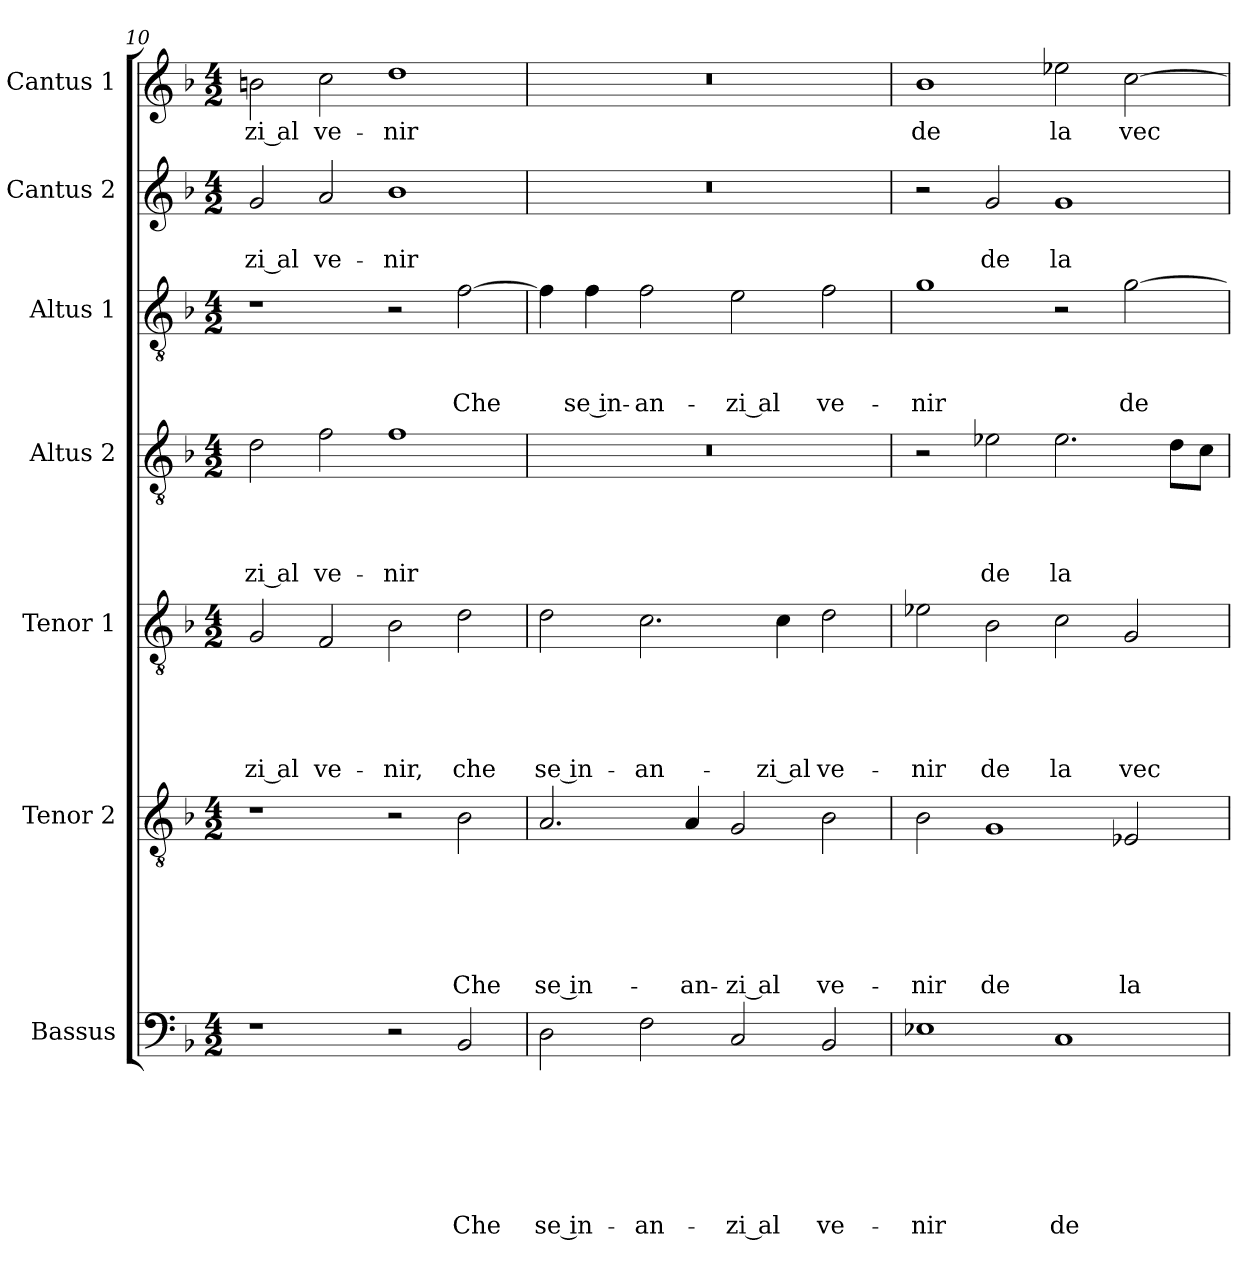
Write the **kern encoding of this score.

**kern	**text	**text	**text	**text	**text	**text	**text	**kern	**text	**text	**text	**text	**text	**text	**kern	**text	**text	**text	**text	**text	**kern	**text	**text	**text	**text	**kern	**text	**text	**text	**kern	**text	**text	**kern	**text
*part7	*part7	*part7	*part7	*part7	*part7	*part7	*part7	*part6	*part6	*part6	*part6	*part6	*part6	*part6	*part5	*part5	*part5	*part5	*part5	*part5	*part4	*part4	*part4	*part4	*part4	*part3	*part3	*part3	*part3	*part2	*part2	*part2	*part1	*part1
*staff7	*staff7	*staff7	*staff7	*staff7	*staff7	*staff7	*staff7	*staff6	*staff6	*staff6	*staff6	*staff6	*staff6	*staff6	*staff5	*staff5	*staff5	*staff5	*staff5	*staff5	*staff4	*staff4	*staff4	*staff4	*staff4	*staff3	*staff3	*staff3	*staff3	*staff2	*staff2	*staff2	*staff1	*staff1
*I"Bassus	*	*	*	*	*	*	*	*I"Tenor 2	*	*	*	*	*	*	*I"Tenor 1	*	*	*	*	*	*I"Altus 2	*	*	*	*	*I"Altus 1	*	*	*	*I"Cantus 2	*	*	*I"Cantus 1	*
!!LO:PB:g=z
*clefF4	*	*	*	*	*	*	*	*clefGv2	*	*	*	*	*	*	*clefGv2	*	*	*	*	*	*clefGv2	*	*	*	*	*clefGv2	*	*	*	*clefG2	*	*	*clefG2	*
*k[b-]	*	*	*	*	*	*	*	*k[b-]	*	*	*	*	*	*	*k[b-]	*	*	*	*	*	*k[b-]	*	*	*	*	*k[b-]	*	*	*	*k[b-]	*	*	*k[b-]	*
*d:	*	*	*	*	*	*	*	*d:	*	*	*	*	*	*	*d:	*	*	*	*	*	*d:	*	*	*	*	*d:	*	*	*	*d:	*	*	*d:	*
*M4/2	*	*	*	*	*	*	*	*M4/2	*	*	*	*	*	*	*M4/2	*	*	*	*	*	*M4/2	*	*	*	*	*M4/2	*	*	*	*M4/2	*	*	*M4/2	*
=10	=10	=10	=10	=10	=10	=10	=10	=10	=10	=10	=10	=10	=10	=10	=10	=10	=10	=10	=10	=10	=10	=10	=10	=10	=10	=10	=10	=10	=10	=10	=10	=10	=10	=10
!	!	!	!	!	!	!	!	!	!	!	!	!	!	!	!	!	!	!	!	!LO:LY:b	!	!	!	!	!LO:LY:b	!	!	!	!	!	!	!LO:LY:b	!	!LO:LY:b
1r	.	.	.	.	.	.	.	1r	.	.	.	.	.	.	2G/	.	.	.	.	-zi al	2d\	.	.	.	-zi al	1r	.	.	.	2g/	.	-zi al	2bn\	-zi al
!	!	!	!	!	!	!	!	!	!	!	!	!	!	!	!	!	!	!	!	!LO:LY:b	!	!	!	!	!LO:LY:b	!	!	!	!	!	!	!LO:LY:b	!	!LO:LY:b
.	.	.	.	.	.	.	.	.	.	.	.	.	.	.	2F/	.	.	.	.	ve-	2f\	.	.	.	ve-	.	.	.	.	2a/	.	ve-	2cc\	ve-
!	!	!	!	!	!	!	!	!	!	!	!	!	!	!	!	!	!	!	!	!LO:LY:b	!	!	!	!	!LO:LY:b	!	!	!	!	!	!	!LO:LY:b	!	!LO:LY:b
2r	.	.	.	.	.	.	.	2r	.	.	.	.	.	.	2B-\	.	.	.	.	-nir,	1f	.	.	.	-nir	2r	.	.	.	1b-	.	-nir	1dd	-nir
!	!	!	!	!	!	!	!LO:LY:b	!	!	!	!	!	!	!LO:LY:b	!	!	!	!	!	!LO:LY:b	!	!	!	!	!	!	!	!	!LO:LY:b	!	!	!	!	!
2BB-/	.	.	.	.	.	.	Che	2B-\	.	.	.	.	.	Che	2d\	.	.	.	.	che	.	.	.	.	.	[2f\	.	.	Che	.	.	.	.	.
=11	=11	=11	=11	=11	=11	=11	=11	=11	=11	=11	=11	=11	=11	=11	=11	=11	=11	=11	=11	=11	=11	=11	=11	=11	=11	=11	=11	=11	=11	=11	=11	=11	=11	=11
!	!	!	!	!	!	!	!LO:LY:b	!	!	!	!	!	!	!LO:LY:b	!	!	!	!	!	!LO:LY:b	!	!	!	!	!	!	!	!	!	!	!	!	!	!
2D\	.	.	.	.	.	.	se in-	2.A/	.	.	.	.	.	se in-	2d\	.	.	.	.	se in-	0r	.	.	.	.	4f\]	.	.	.	0r	.	.	0r	.
!	!	!	!	!	!	!	!	!	!	!	!	!	!	!	!	!	!	!	!	!	!	!	!	!	!	!	!	!	!LO:LY:b	!	!	!	!	!
.	.	.	.	.	.	.	.	.	.	.	.	.	.	.	.	.	.	.	.	.	.	.	.	.	.	4f\	.	.	se in-	.	.	.	.	.
!	!	!	!	!	!	!	!LO:LY:b	!	!	!	!	!	!	!	!	!	!	!	!	!LO:LY:b	!	!	!	!	!	!	!	!	!LO:LY:b	!	!	!	!	!
2F\	.	.	.	.	.	.	-an-	.	.	.	.	.	.	.	2.c\	.	.	.	.	-an-	.	.	.	.	.	2f\	.	.	-an-	.	.	.	.	.
!	!	!	!	!	!	!	!	!	!	!	!	!	!	!LO:LY:b	!	!	!	!	!	!	!	!	!	!	!	!	!	!	!	!	!	!	!	!
.	.	.	.	.	.	.	.	4A/	.	.	.	.	.	-an-	.	.	.	.	.	.	.	.	.	.	.	.	.	.	.	.	.	.	.	.
!	!	!	!	!	!	!	!LO:LY:b	!	!	!	!	!	!	!LO:LY:b	!	!	!	!	!	!	!	!	!	!	!	!	!	!	!LO:LY:b	!	!	!	!	!
2C/	.	.	.	.	.	.	-zi al	2G/	.	.	.	.	.	-zi al	.	.	.	.	.	.	.	.	.	.	.	2e\	.	.	-zi al	.	.	.	.	.
!	!	!	!	!	!	!	!	!	!	!	!	!	!	!	!	!	!	!	!	!LO:LY:b	!	!	!	!	!	!	!	!	!	!	!	!	!	!
.	.	.	.	.	.	.	.	.	.	.	.	.	.	.	4c\	.	.	.	.	-zi al	.	.	.	.	.	.	.	.	.	.	.	.	.	.
!	!	!	!	!	!	!	!LO:LY:b	!	!	!	!	!	!	!LO:LY:b	!	!	!	!	!	!LO:LY:b	!	!	!	!	!	!	!	!	!LO:LY:b	!	!	!	!	!
2BB-/	.	.	.	.	.	.	ve-	2B-\	.	.	.	.	.	ve-	2d\	.	.	.	.	ve-	.	.	.	.	.	2f\	.	.	ve-	.	.	.	.	.
=12	=12	=12	=12	=12	=12	=12	=12	=12	=12	=12	=12	=12	=12	=12	=12	=12	=12	=12	=12	=12	=12	=12	=12	=12	=12	=12	=12	=12	=12	=12	=12	=12	=12	=12
!	!	!	!	!	!	!	!LO:LY:b	!	!	!	!	!	!	!LO:LY:b	!	!	!	!	!	!LO:LY:b	!	!	!	!	!	!	!	!	!LO:LY:b	!	!	!	!	!LO:LY:b
1E-X	.	.	.	.	.	.	-nir	2B-\	.	.	.	.	.	-nir	2e-X\	.	.	.	.	-nir	2r	.	.	.	.	1g	.	.	-nir	2r	.	.	1b-	de
!	!	!	!	!	!	!	!	!	!	!	!	!	!	!LO:LY:b	!	!	!	!	!	!LO:LY:b	!	!	!	!	!LO:LY:b	!	!	!	!	!	!	!LO:LY:b	!	!
.	.	.	.	.	.	.	.	1G	.	.	.	.	.	de	2B-\	.	.	.	.	de	2e-X\	.	.	.	de	.	.	.	.	2g/	.	de	.	.
!	!	!	!	!	!	!	!LO:LY:b	!	!	!	!	!	!	!	!	!	!	!	!	!LO:LY:b	!	!	!	!	!LO:LY:b	!	!	!	!	!	!	!LO:LY:b	!	!LO:LY:b
1C	.	.	.	.	.	.	de	.	.	.	.	.	.	.	2c\	.	.	.	.	la	2.e-\	.	.	.	la	2r	.	.	.	1g	.	la	2ee-X\	la
!	!	!	!	!	!	!	!	!	!	!	!	!	!	!LO:LY:b	!	!	!	!	!	!LO:LY:b	!	!	!	!	!	!	!	!	!LO:LY:b	!	!	!	!	!LO:LY:b
.	.	.	.	.	.	.	.	2E-X/	.	.	.	.	.	la	2G/	.	.	.	.	vec-	.	.	.	.	.	[2g\	.	.	de	.	.	.	[2cc\	vec-
.	.	.	.	.	.	.	.	.	.	.	.	.	.	.	.	.	.	.	.	.	8d\L	.	.	.	.	.	.	.	.	.	.	.	.	.
.	.	.	.	.	.	.	.	.	.	.	.	.	.	.	.	.	.	.	.	.	8c\J	.	.	.	.	.	.	.	.	.	.	.	.	.
=	=	=	=	=	=	=	=	=	=	=	=	=	=	=	=	=	=	=	=	=	=	=	=	=	=	=	=	=	=	=	=	=	=	=
*-	*-	*-	*-	*-	*-	*-	*-	*-	*-	*-	*-	*-	*-	*-	*-	*-	*-	*-	*-	*-	*-	*-	*-	*-	*-	*-	*-	*-	*-	*-	*-	*-	*-	*-
